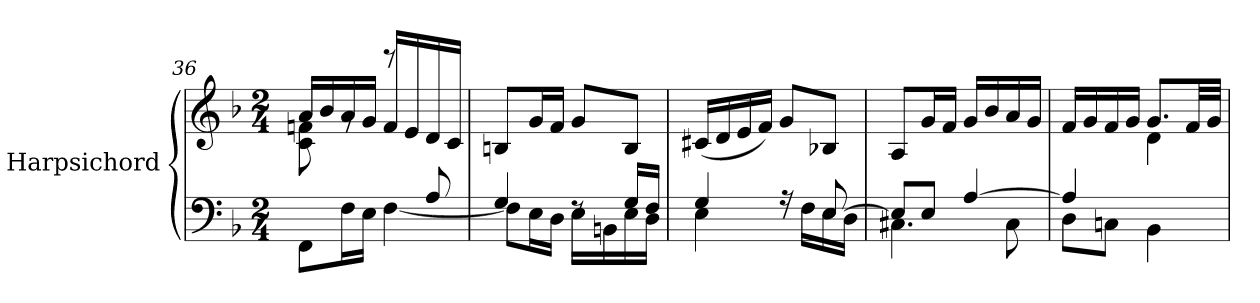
**kern	**kern
*part1	*part1
*staff2	*staff1
*I"Harpsichord	*
*I'Hch.	*
*clefF4	*clefG2
*k[b-]	*k[b-]
*M2/4	*M2/4
=36	=36
*^	*^
4.ryy	8FF\L	16a/LL	8c\ 8fn\
.	.	16b-/	.
.	16F\L	16a/	8rg
.	16E\JJ	16g/JJ	.
.	[4F\	16f/LL	8reee
.	.	16e/	.
8A/	.	16d/	8ryy
.	.	16c/JJ	.
*	*	*v	*v
=37	=37	=37
4G/	8F\L]	8Bn/L
.	16E\L	16g/L
.	16D\JJ	16f/JJ
8rF	16E\LL	8g/L
.	16BBn\	.
16G/LL	16E\	8B/J
16F/JJ	16D\JJ	.
=38	=38	=38
4G/	4E\	(<16c#X/LL
.	.	16d/
.	.	16e/
.	.	16f/JJ)
8ryy	16rA	8g/L
.	16F\LL	.
[8E/	16E\	8B-X/J
.	16D\JJ	.
!!LO:LB:g=z
=39	=39	=39
8E/L]	4.C#X\	8A/L
8E/J	.	16g/L
.	.	16f/JJ
[4A/	.	16g/LL
.	.	16b-/
.	8C#\	16a/
.	.	16g/JJ
=40	=40	=40
*	*	*^
4A/]	8D\L	16f/LL	4ryy
.	.	16g/	.
.	8Cn\J	16f/	.
.	.	16g/JJ	.
4ryy	4BB-\	8.g/L	4d\
.	.	32f/LL	.
.	.	32g/JJJ	.
*v	*v	*	*
*	*v	*v
=	=
*-	*-
